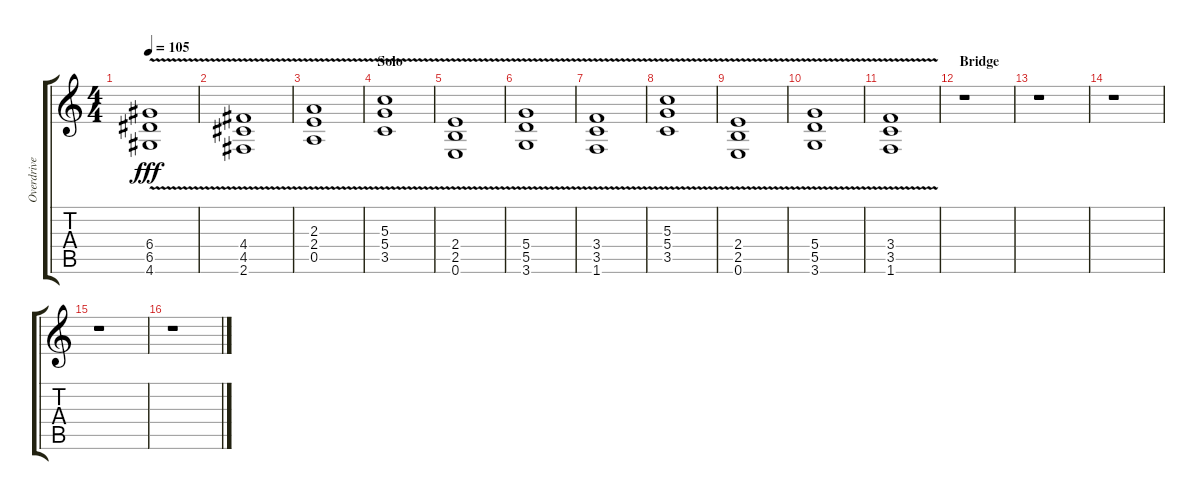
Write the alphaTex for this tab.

\track ("Overdrive Guitar" "Overdrive ") {instrument overdrivenguitar}
\staff {score tabs}
\tuning (E4 B3 G3 D3 A2 E2) {hide}
\ts (4 4)
\tempo 105
\clef g2
\ks c
(6.4 6.5{v} 4.6).1{dy fff} |
(4.4 4.5{v} 2.6).1 |
(2.3 2.4 0.5{v}).1 |
\section ("" "Solo")
(5.3 5.4{v} 3.5).1 |
(2.4 2.5 0.6{v}).1 |
(5.4 5.5 3.6{v}).1 |
(3.4 3.5{v} 1.6).1 |
(5.3 5.4 3.5{v}).1 |
(2.4 2.5 0.6{v}).1 |
(5.4 5.5 3.6{v}).1 |
(3.4 3.5 1.6{v}).1 |
\section ("" "Bridge")
r.1 |
r.1 |
r.1 |
r.1 |
r.1
